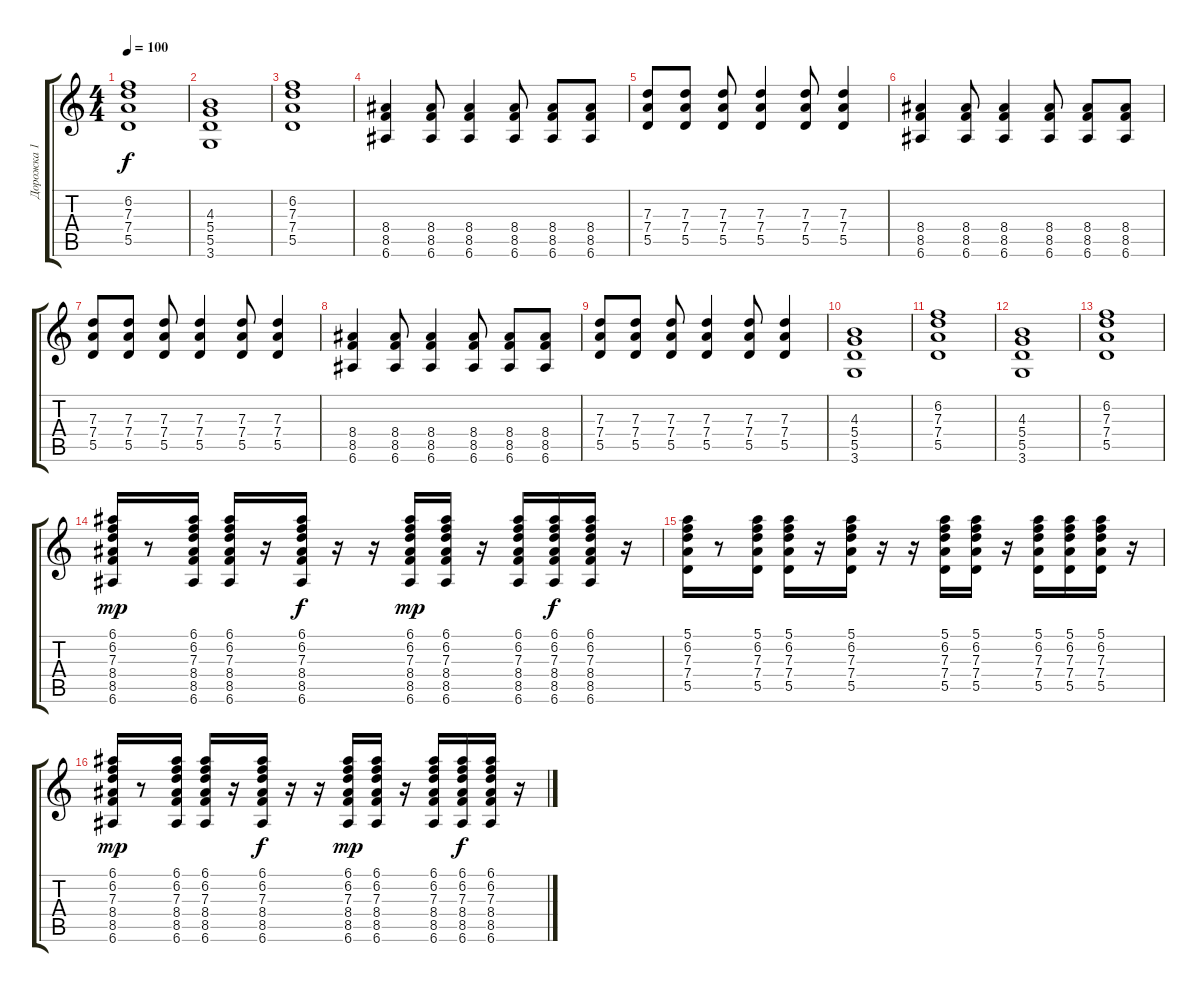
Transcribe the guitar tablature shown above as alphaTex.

\track ("Дорожка 1" "Дорожка 1") {instrument acousticguitarsteel}
\staff {score tabs}
\tuning (E4 B3 G3 D3 A2 E2) {hide}
\ts (4 4)
\tempo 100
\clef g2
\ks c
(6.2 7.3 7.4 5.5).1{dy f} |
(4.3 5.4 5.5 3.6).1 |
(6.2 7.3 7.4 5.5).1 |
(8.4 8.5 6.6).4 (8.4 8.5 6.6).8 (8.4 8.5 6.6).4 (8.4 8.5 6.6).8 (8.4 8.5 6.6).8 (8.4 8.5 6.6).8 |
(7.3 7.4 5.5).8 (7.3 7.4 5.5).8 (7.3 7.4 5.5).8 (7.3 7.4 5.5).4 (7.3 7.4 5.5).8 (7.3 7.4 5.5).4 |
(8.4 8.5 6.6).4 (8.4 8.5 6.6).8 (8.4 8.5 6.6).4 (8.4 8.5 6.6).8 (8.4 8.5 6.6).8 (8.4 8.5 6.6).8 |
(7.3 7.4 5.5).8 (7.3 7.4 5.5).8 (7.3 7.4 5.5).8 (7.3 7.4 5.5).4 (7.3 7.4 5.5).8 (7.3 7.4 5.5).4 |
(8.4 8.5 6.6).4 (8.4 8.5 6.6).8 (8.4 8.5 6.6).4 (8.4 8.5 6.6).8 (8.4 8.5 6.6).8 (8.4 8.5 6.6).8 |
(7.3 7.4 5.5).8 (7.3 7.4 5.5).8 (7.3 7.4 5.5).8 (7.3 7.4 5.5).4 (7.3 7.4 5.5).8 (7.3 7.4 5.5).4 |
(4.3 5.4 5.5 3.6).1 |
(6.2 7.3 7.4 5.5).1 |
(4.3 5.4 5.5 3.6).1 |
(6.2 7.3 7.4 5.5).1 |
(6.1 6.2 7.3 8.4 8.5 6.6).16{dy mp} r.8 (6.1 6.2 7.3 8.4 8.5 6.6).16 (6.1 6.2 7.3 8.4 8.5 6.6).16 r.16 (6.1 6.2 7.3 8.4 8.5 6.6).16{dy f} r.16 r.16 (6.1 6.2 7.3 8.4 8.5 6.6).16{dy mp} (6.1 6.2 7.3 8.4 8.5 6.6).16 r.16 (6.1 6.2 7.3 8.4 8.5 6.6).16 (6.1 6.2 7.3 8.4 8.5 6.6).16{dy f} (6.1 6.2 7.3 8.4 8.5 6.6).16 r.16 |
(5.1 6.2 7.3 7.4 5.5).16 r.8 (5.1 6.2 7.3 7.4 5.5).16 (5.1 6.2 7.3 7.4 5.5).16 r.16 (5.1 6.2 7.3 7.4 5.5).16 r.16 r.16 (5.1 6.2 7.3 7.4 5.5).16 (5.1 6.2 7.3 7.4 5.5).16 r.16 (5.1 6.2 7.3 7.4 5.5).16 (5.1 6.2 7.3 7.4 5.5).16 (5.1 6.2 7.3 7.4 5.5).16 r.16 |
(6.1 6.2 7.3 8.4 8.5 6.6).16{dy mp} r.8 (6.1 6.2 7.3 8.4 8.5 6.6).16 (6.1 6.2 7.3 8.4 8.5 6.6).16 r.16 (6.1 6.2 7.3 8.4 8.5 6.6).16{dy f} r.16 r.16 (6.1 6.2 7.3 8.4 8.5 6.6).16{dy mp} (6.1 6.2 7.3 8.4 8.5 6.6).16 r.16 (6.1 6.2 7.3 8.4 8.5 6.6).16 (6.1 6.2 7.3 8.4 8.5 6.6).16{dy f} (6.1 6.2 7.3 8.4 8.5 6.6).16 r.16
